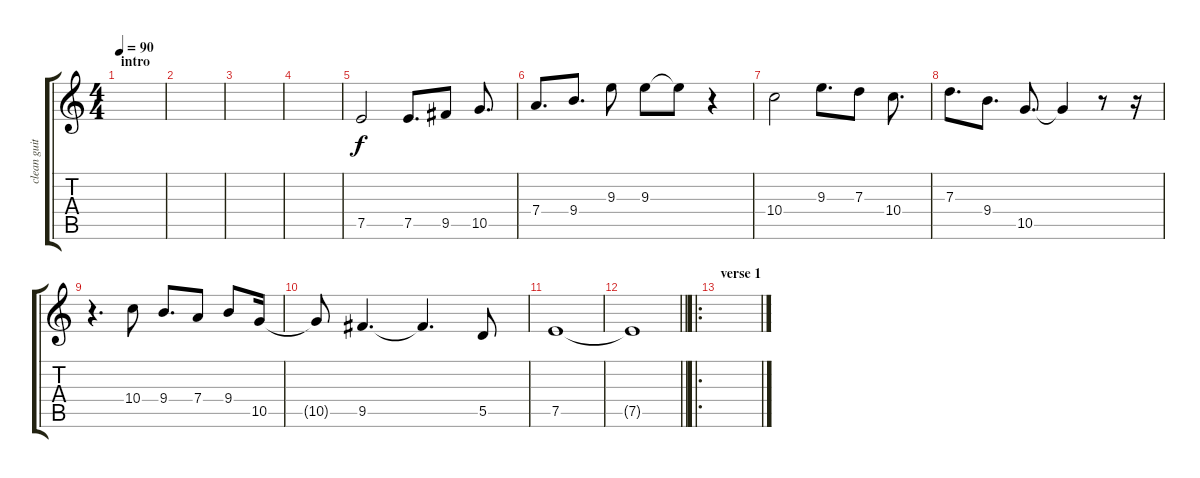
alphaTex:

\track ("clean guitar 2" "clean guit") {instrument acousticguitarsteel}
\staff {score tabs}
\tuning (E4 B3 G3 D3 A2 E2) {hide}
\ts (4 4)
\section ("" "intro")
\tempo 90
\clef g2
\ks c
|
|
|
|
7.5.2 7.5.8{d} 9.5.8 10.5.8{d} |
7.4.8{d} 9.4.8{d} 9.3.8 9.3.8 9.3{t}.8 r.4 |
10.4.2 9.3.8{d} 7.3.8 10.4.8{d} |
7.3.8{d} 9.4.8{d} 10.5.8{d} 10.5{t}.4 r.8 r.16 |
r.4{d} 10.4.8 9.4.8{d} 7.4.8 9.4.8 10.5.16 |
10.5{t}.8 9.5.4{d} 9.5{t}.4{d} 5.5.8 |
7.5.1 |
\barLineRight lightlight
7.5{t}.1 |
\ro
\section ("" "verse 1")
